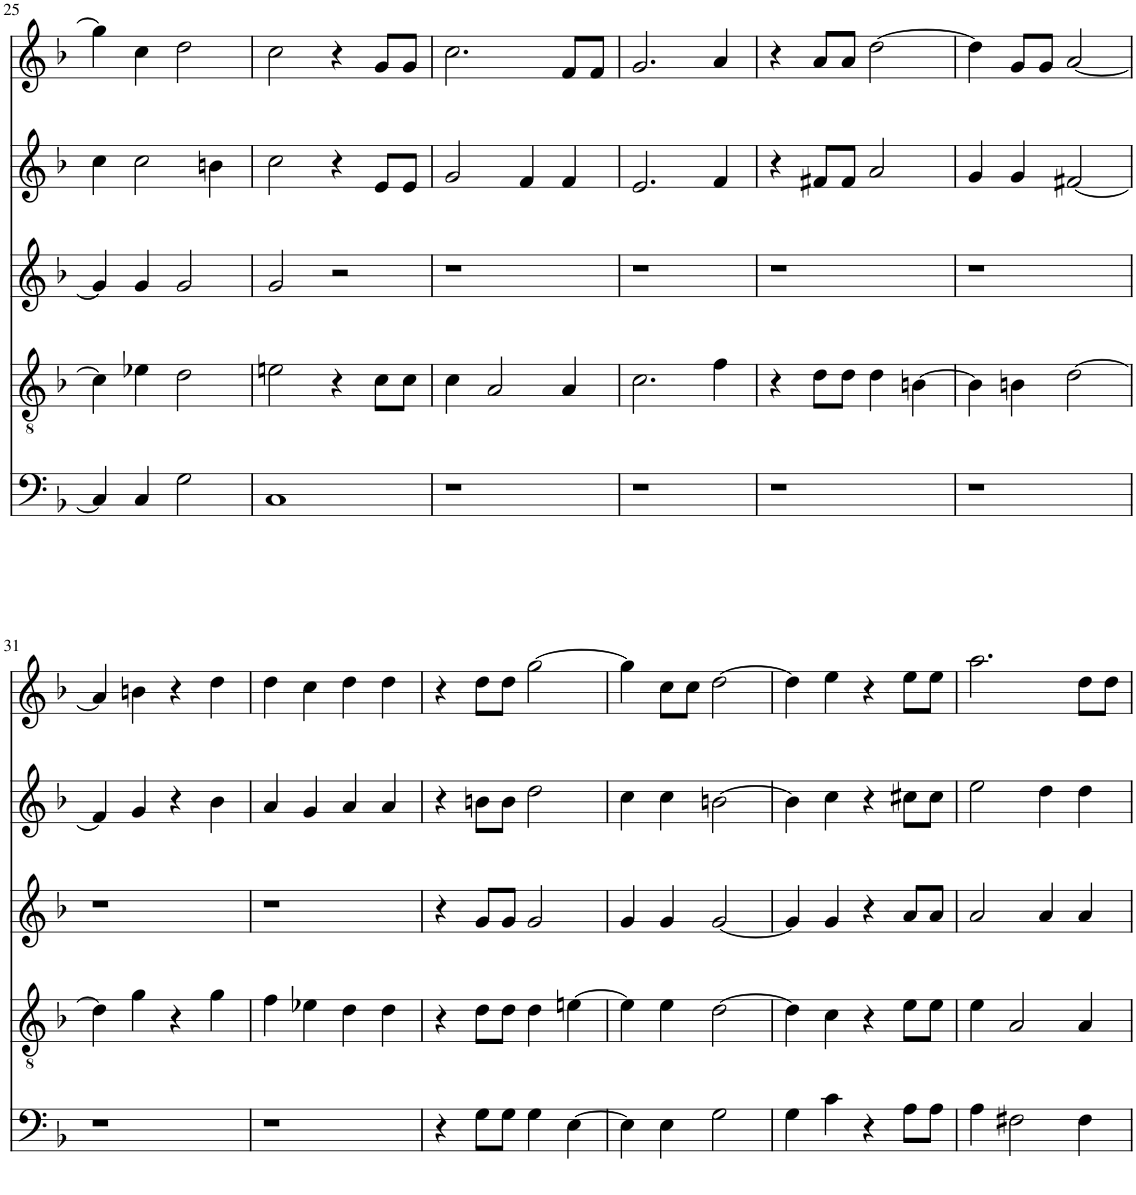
**kern	**kern	**kern	**kern	**kern
*part5	*part4	*part3	*part2	*part1
*staff5	*staff4	*staff3	*staff2	*staff1
*I"vox	*I"vox	*I"vox	*I"vox	*I"vox
!!LO:PB:g=z
*clefF4	*clefGv2	*clefG2	*clefG2	*clefG2
*k[b-]	*k[b-]	*k[b-]	*k[b-]	*k[b-]
*M4/4	*M4/4	*M4/4	*M4/4	*M4/4
=25	=25	=25	=25	=25
4C/]	4c\]	4g/]	4cc\	4gg\]
4C/	4e-X\	4g/	2cc\	4cc\
2G\	2d\	2g/	.	2dd\
.	.	.	4bn\	.
=26	=26	=26	=26	=26
1C	2en\	2g/	2cc\	2cc\
.	4r	2r	4r	4r
.	8c\L	.	8e/L	8g/L
.	8c\J	.	8e/J	8g/J
=27	=27	=27	=27	=27
1r	4c\	1r	2g/	2.cc\
.	2A/	.	.	.
.	.	.	4f/	.
.	4A/	.	4f/	8f/L
.	.	.	.	8f/J
=28	=28	=28	=28	=28
1r	2.c\	1r	2.e/	2.g/
.	4f\	.	4f/	4a/
=29	=29	=29	=29	=29
1r	4r	1r	4r	4r
.	8d\L	.	8f#X/L	8a/L
.	8d\J	.	8f#/J	8a/J
.	4d\	.	2a/	[2dd\
.	[4Bn\	.	.	.
=30	=30	=30	=30	=30
1r	4B\]	1r	4g/	4dd\]
.	4Bn\	.	4g/	8g/L
.	.	.	.	8g/J
.	[2d\	.	[2f#X/	[2a/
!!LO:LB:g=z
=31	=31	=31	=31	=31
1r	4d\]	1r	4f#/]	4a/]
.	4g\	.	4g/	4bn\
.	4r	.	4r	4r
.	4g\	.	4b-\	4dd\
=32	=32	=32	=32	=32
1r	4f\	1r	4a/	4dd\
.	4e-X\	.	4g/	4cc\
.	4d\	.	4a/	4dd\
.	4d\	.	4a/	4dd\
=33	=33	=33	=33	=33
4r	4r	4r	4r	4r
8G\L	8d\L	8g/L	8bn\L	8dd\L
8G\J	8d\J	8g/J	8b\J	8dd\J
4G\	4d\	2g/	2dd\	[2gg\
[4E\	[4en\	.	.	.
=34	=34	=34	=34	=34
4E\]	4e\]	4g/	4cc\	4gg\]
4E\	4e\	4g/	4cc\	8cc\L
.	.	.	.	8cc\J
2G\	[2d\	[2g/	[2bn\	[2dd\
=35	=35	=35	=35	=35
4G\	4d\]	4g/]	4b\]	4dd\]
4c\	4c\	4g/	4cc\	4ee\
4r	4r	4r	4r	4r
8A\L	8e\L	8a/L	8cc#X\L	8ee\L
8A\J	8e\J	8a/J	8cc#\J	8ee\J
=36	=36	=36	=36	=36
4A\	4e\	2a/	2ee\	2.aa\
2F#X\	2A/	.	.	.
.	.	4a/	4dd\	.
4F#\	4A/	4a/	4dd\	8dd\L
.	.	.	.	8dd\J
=	=	=	=	=
*-	*-	*-	*-	*-
